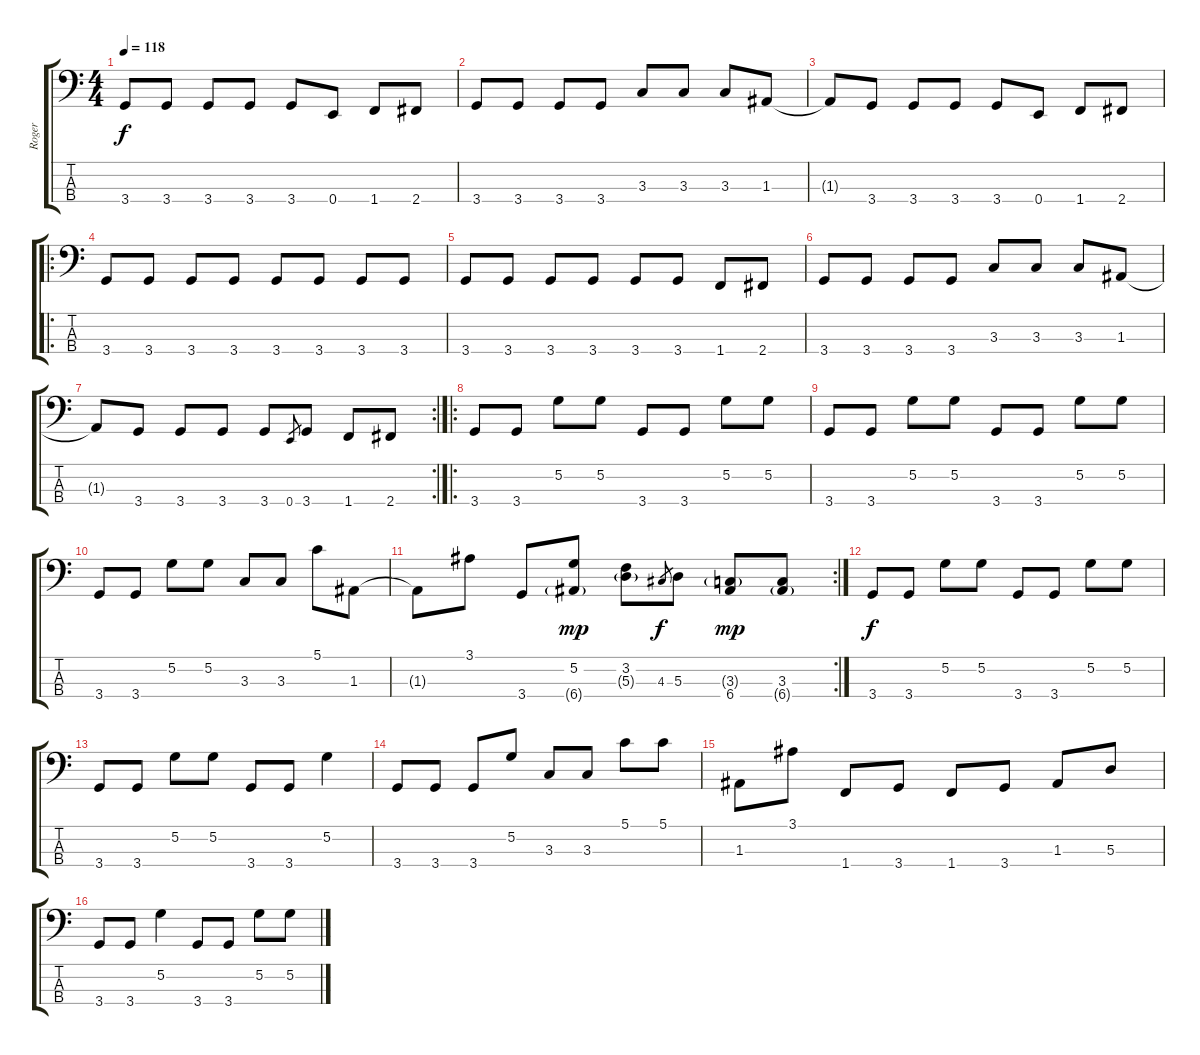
\track ("Roger" "Roger") {instrument electricbasspick}
\staff {score tabs}
\tuning (G2 D2 A1 E1) {hide}
\ts (4 4)
\tempo 118
\clef f4
\ks c
3.4.8{dy f} 3.4.8 3.4.8 3.4.8 3.4.8 0.4.8 1.4.8 2.4.8 |
3.4.8 3.4.8 3.4.8 3.4.8 3.3.8 3.3.8 3.3.8 1.3.8 |
1.3{t}.8 3.4.8 3.4.8 3.4.8 3.4.8 0.4.8 1.4.8 2.4.8 |
\ro
3.4.8 3.4.8 3.4.8 3.4.8 3.4.8 3.4.8 3.4.8 3.4.8 |
3.4.8 3.4.8 3.4.8 3.4.8 3.4.8 3.4.8 1.4.8 2.4.8 |
3.4.8 3.4.8 3.4.8 3.4.8 3.3.8 3.3.8 3.3.8 1.3.8 |
\rc 2
1.3{t}.8 3.4.8 3.4.8 3.4.8 3.4.8 0.4.8{gr} 3.4.8 1.4.8 2.4.8 |
\ro
3.4.8 3.4.8 5.2.8 5.2.8 3.4.8 3.4.8 5.2.8 5.2.8 |
3.4.8 3.4.8 5.2.8 5.2.8 3.4.8 3.4.8 5.2.8 5.2.8 |
3.4.8 3.4.8 5.2.8 5.2.8 3.3.8 3.3.8 5.1.8 1.3.8 |
\rc 2
1.3{t}.8 3.1.8 3.4.8 (5.2 6.4{g}).8{dy mp} (3.2 5.3{g}).8 4.3.8{gr dy f} 5.3.8 (3.3{g} 6.4).8{dy mp} (3.3 6.4{g}).8 |
3.4.8{dy f} 3.4.8 5.2.8 5.2.8 3.4.8 3.4.8 5.2.8 5.2.8 |
3.4.8 3.4.8 5.2.8 5.2.8 3.4.8 3.4.8 5.2.4 |
3.4.8 3.4.8 3.4.8 5.2.8 3.3.8 3.3.8 5.1.8 5.1.8 |
1.3.8 3.1.8 1.4.8 3.4.8 1.4.8 3.4.8 1.3.8 5.3.8 |
3.4.8 3.4.8 5.2.4 3.4.8 3.4.8 5.2.8 5.2.8
